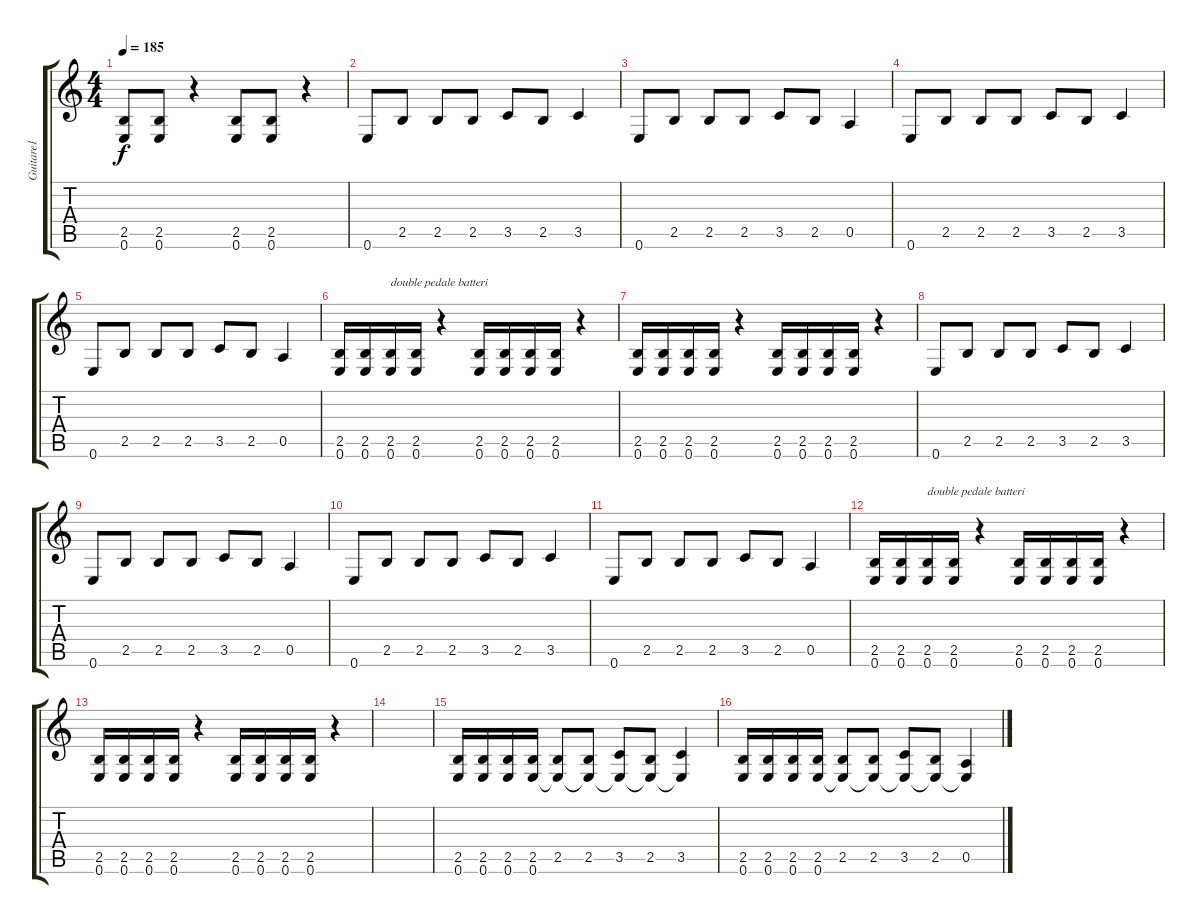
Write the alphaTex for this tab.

\track ("Guitare1" "Guitare1") {instrument overdrivenguitar}
\staff {score tabs}
\tuning (E4 B3 G3 D3 A2 E2) {hide}
\ts (4 4)
\tempo 185
\clef g2
\ks c
(2.5 0.6).8{dy f} (2.5 0.6).8 r.4 (2.5 0.6).8 (2.5 0.6).8 r.4 |
0.6.8 2.5.8 2.5.8 2.5.8 3.5.8 2.5.8 3.5.4 |
0.6.8 2.5.8 2.5.8 2.5.8 3.5.8 2.5.8 0.5.4 |
0.6.8 2.5.8 2.5.8 2.5.8 3.5.8 2.5.8 3.5.4 |
0.6.8 2.5.8 2.5.8 2.5.8 3.5.8 2.5.8 0.5.4 |
(2.5 0.6).16 (2.5 0.6).16 (2.5 0.6).16{txt "double pedale batteri"} (2.5 0.6).16 r.4 (2.5 0.6).16 (2.5 0.6).16 (2.5 0.6).16 (2.5 0.6).16 r.4 |
(2.5 0.6).16 (2.5 0.6).16 (2.5 0.6).16 (2.5 0.6).16 r.4 (2.5 0.6).16 (2.5 0.6).16 (2.5 0.6).16 (2.5 0.6).16 r.4 |
0.6.8 2.5.8 2.5.8 2.5.8 3.5.8 2.5.8 3.5.4 |
0.6.8 2.5.8 2.5.8 2.5.8 3.5.8 2.5.8 0.5.4 |
0.6.8 2.5.8 2.5.8 2.5.8 3.5.8 2.5.8 3.5.4 |
0.6.8 2.5.8 2.5.8 2.5.8 3.5.8 2.5.8 0.5.4 |
(2.5 0.6).16 (2.5 0.6).16 (2.5 0.6).16{txt "double pedale batteri"} (2.5 0.6).16 r.4 (2.5 0.6).16 (2.5 0.6).16 (2.5 0.6).16 (2.5 0.6).16 r.4 |
(2.5 0.6).16 (2.5 0.6).16 (2.5 0.6).16 (2.5 0.6).16 r.4 (2.5 0.6).16 (2.5 0.6).16 (2.5 0.6).16 (2.5 0.6).16 r.4 |
|
(2.5 0.6).16 (2.5 0.6).16 (2.5 0.6).16 (2.5 0.6).16 (2.5 0.6{t}).8 (2.5 0.6{t}).8 (3.5 0.6{t}).8 (2.5 0.6{t}).8 (3.5 0.6{t}).4 |
(2.5 0.6).16 (2.5 0.6).16 (2.5 0.6).16 (2.5 0.6).16 (2.5 0.6{t}).8 (2.5 0.6{t}).8 (3.5 0.6{t}).8 (2.5 0.6{t}).8 (0.5 0.6{t}).4
